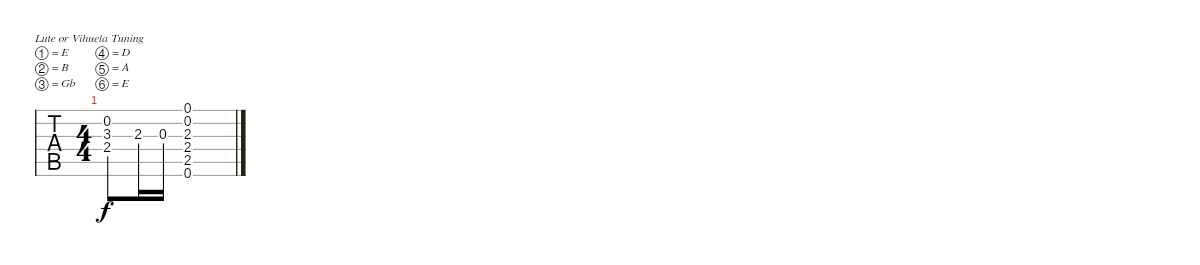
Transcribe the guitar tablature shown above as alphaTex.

\bracketExtendMode groupsimilarinstruments
\singleTrackTrackNamePolicy hidden
\multiTrackTrackNamePolicy hidden
\firstSystemTrackNameOrientation horizontal
\otherSystemsTrackNameOrientation horizontal
\track ("Guitar Standard" "Guitar Sta") {instrument acousticguitarsteel}
\staff {tabs}
\tuning (E4 B3 Gb3 D3 A2 E2)
\ts (4 4)
\tempo (120 hide)
\clef g2
\ks c
(0.2 3.3 2.4).8{dy f} 2.3.16 0.3.16 (0.1 0.2 2.3 2.4 2.5 0.6).1
